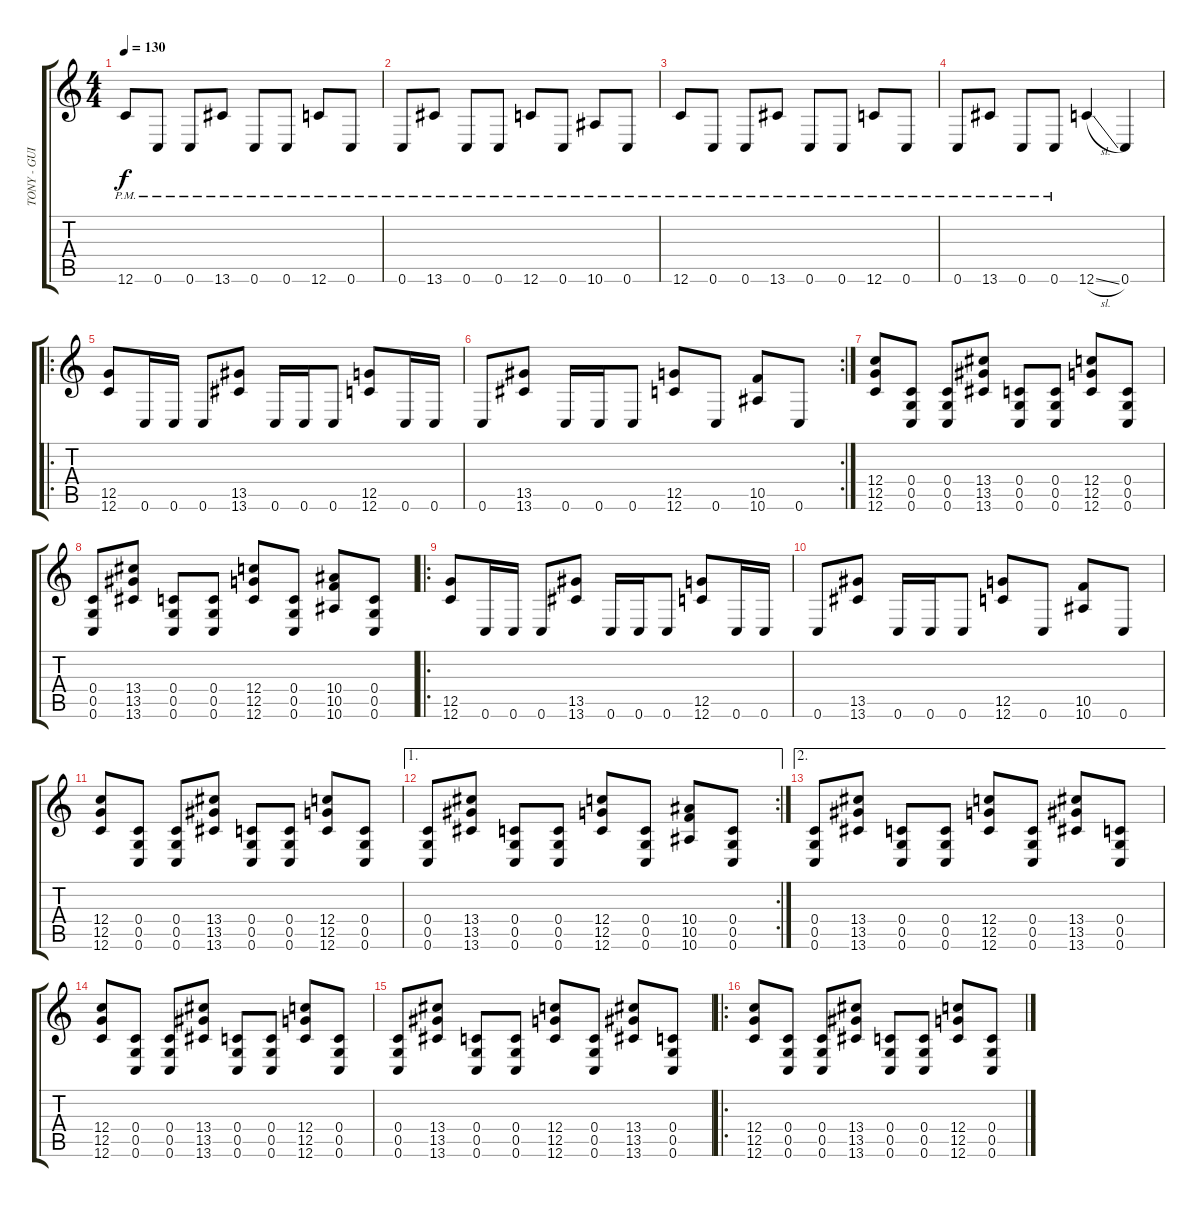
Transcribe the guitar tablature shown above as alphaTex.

\track ("TONY - GUITAR" "TONY - GUI") {instrument distortionguitar}
\staff {score tabs}
\tuning (D4 A3 F3 C3 G2 C2) {hide}
\ts (4 4)
\tempo 130
\clef g2
\ks c
12.6{pm}.8{dy f} 0.6{pm}.8 0.6{pm}.8 13.6{pm}.8 0.6{pm}.8 0.6{pm}.8 12.6{pm}.8 0.6{pm}.8 |
0.6{pm}.8 13.6{pm}.8 0.6{pm}.8 0.6{pm}.8 12.6{pm}.8 0.6{pm}.8 10.6{pm}.8 0.6{pm}.8 |
12.6{pm}.8 0.6{pm}.8 0.6{pm}.8 13.6{pm}.8 0.6{pm}.8 0.6{pm}.8 12.6{pm}.8 0.6{pm}.8 |
0.6{pm}.8 13.6{pm}.8 0.6{pm}.8 0.6{pm}.8 12.6{sl}.4 0.6.4 |
\ro
(12.5 12.6).8 0.6.16 0.6.16 0.6.8 (13.5 13.6).8 0.6.16 0.6.16 0.6.8 (12.5 12.6).8 0.6.16 0.6.16 |
\rc 2
0.6.8 (13.5 13.6).8 0.6.16 0.6.16 0.6.8 (12.5 12.6).8 0.6.8 (10.5 10.6).8 0.6.8 |
(12.4 12.5 12.6).8 (0.4 0.5 0.6).8 (0.4 0.5 0.6).8 (13.4 13.5 13.6).8 (0.4 0.5 0.6).8 (0.4 0.5 0.6).8 (12.4 12.5 12.6).8 (0.4 0.5 0.6).8 |
(0.4 0.5 0.6).8 (13.4 13.5 13.6).8 (0.4 0.5 0.6).8 (0.4 0.5 0.6).8 (12.4 12.5 12.6).8 (0.4 0.5 0.6).8 (10.4 10.5 10.6).8 (0.4 0.5 0.6).8 |
\ro
(12.5 12.6).8 0.6.16 0.6.16 0.6.8 (13.5 13.6).8 0.6.16 0.6.16 0.6.8 (12.5 12.6).8 0.6.16 0.6.16 |
0.6.8 (13.5 13.6).8 0.6.16 0.6.16 0.6.8 (12.5 12.6).8 0.6.8 (10.5 10.6).8 0.6.8 |
(12.4 12.5 12.6).8 (0.4 0.5 0.6).8 (0.4 0.5 0.6).8 (13.4 13.5 13.6).8 (0.4 0.5 0.6).8 (0.4 0.5 0.6).8 (12.4 12.5 12.6).8 (0.4 0.5 0.6).8 |
\ae 1
\rc 2
(0.4 0.5 0.6).8 (13.4 13.5 13.6).8 (0.4 0.5 0.6).8 (0.4 0.5 0.6).8 (12.4 12.5 12.6).8 (0.4 0.5 0.6).8 (10.4 10.5 10.6).8 (0.4 0.5 0.6).8 |
\ae 2
(0.4 0.5 0.6).8 (13.4 13.5 13.6).8 (0.4 0.5 0.6).8 (0.4 0.5 0.6).8 (12.4 12.5 12.6).8 (0.4 0.5 0.6).8 (13.4 13.5 13.6).8 (0.4 0.5 0.6).8 |
(12.4 12.5 12.6).8 (0.4 0.5 0.6).8 (0.4 0.5 0.6).8 (13.4 13.5 13.6).8 (0.4 0.5 0.6).8 (0.4 0.5 0.6).8 (12.4 12.5 12.6).8 (0.4 0.5 0.6).8 |
(0.4 0.5 0.6).8 (13.4 13.5 13.6).8 (0.4 0.5 0.6).8 (0.4 0.5 0.6).8 (12.4 12.5 12.6).8 (0.4 0.5 0.6).8 (13.4 13.5 13.6).8 (0.4 0.5 0.6).8 |
\ro
(12.4 12.5 12.6).8 (0.4 0.5 0.6).8 (0.4 0.5 0.6).8 (13.4 13.5 13.6).8 (0.4 0.5 0.6).8 (0.4 0.5 0.6).8 (12.4 12.5 12.6).8 (0.4 0.5 0.6).8
